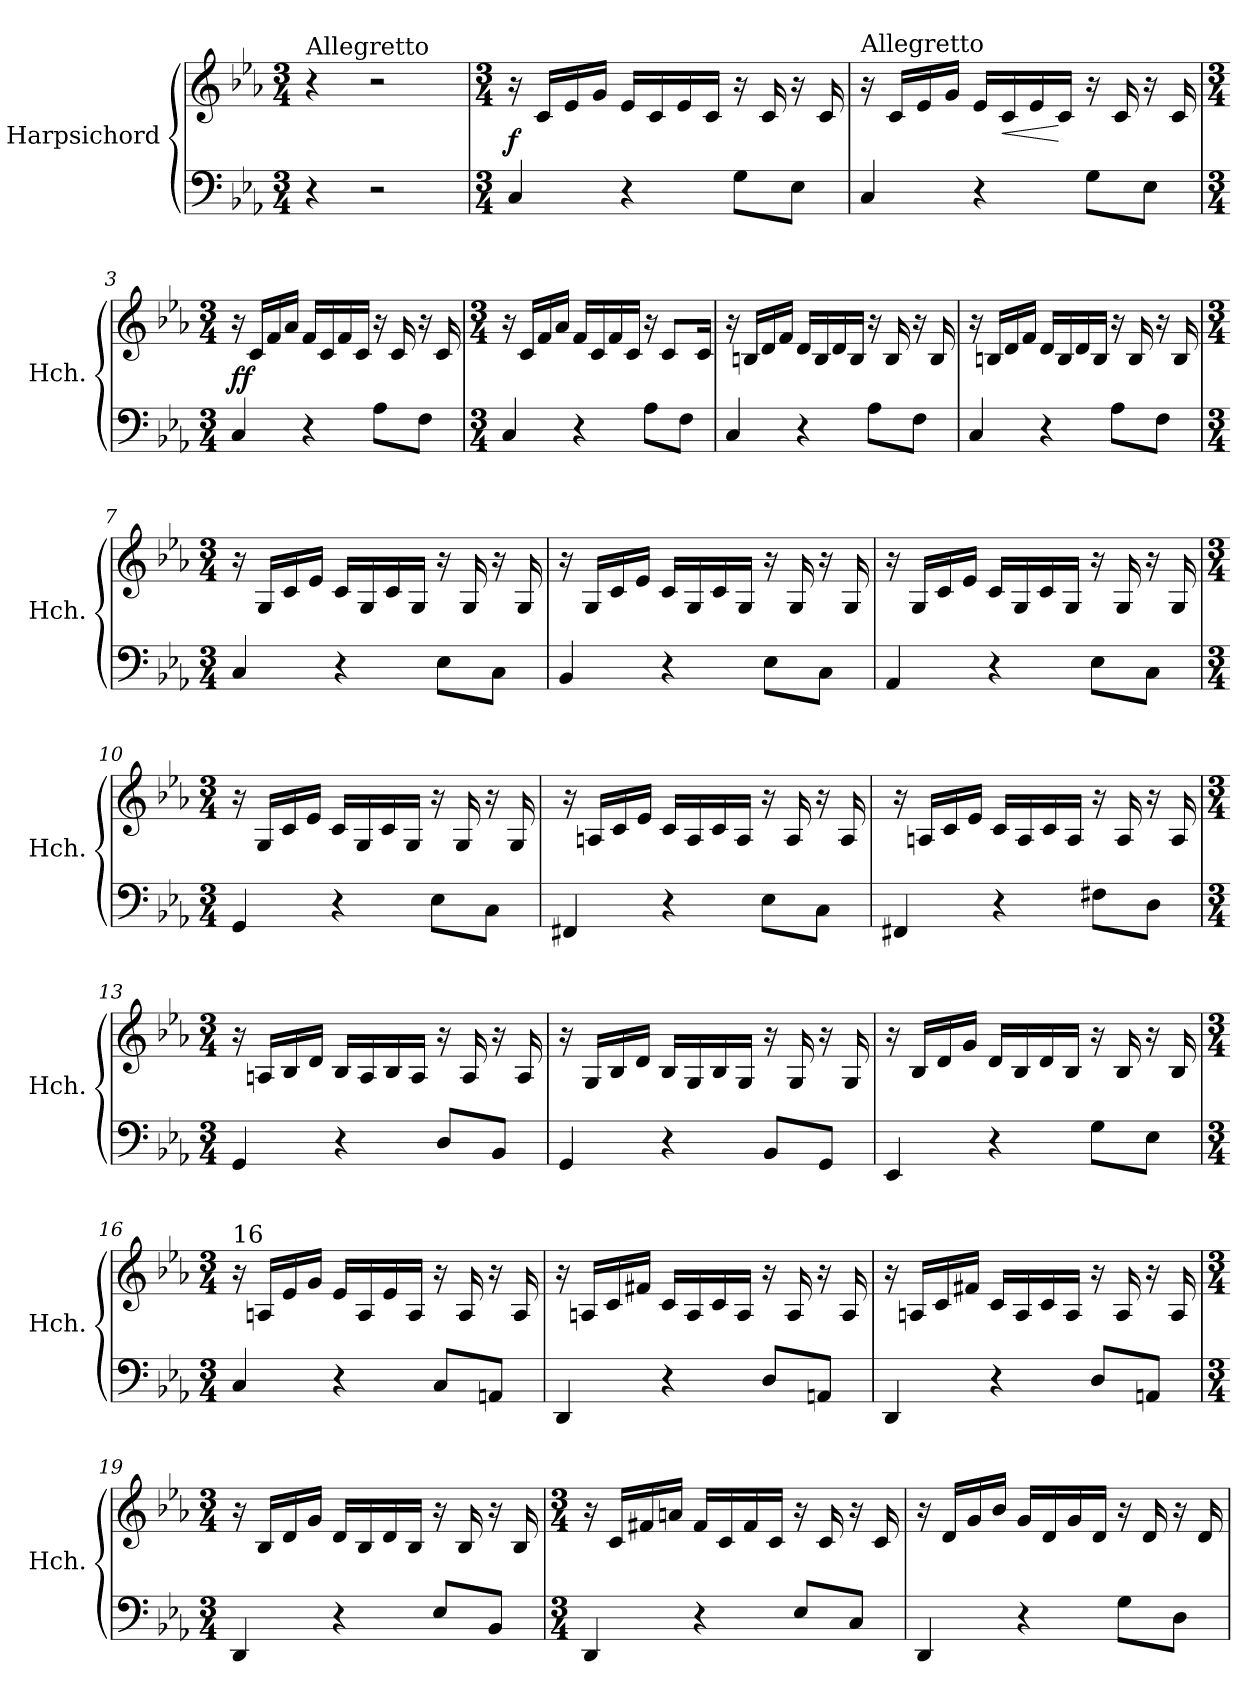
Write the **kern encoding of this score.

**kern	**kern	**dynam
*part1	*part1	*part1
*staff2	*staff1	*staff1/2
*I"Harpsichord	*	*
*I'Hch.	*	*
*clefF4	*clefG2	*
*k[b-e-a-]	*k[b-e-a-]	*
*E-:	*E-:	*
*M3/4	*M3/4	*
=	=	=
!	!LO:TX:a:t=Allegretto	!
4r	4r	.
2r	2r	.
=1	=1	=1
*M3/4	*M3/4	*
!	!	!LO:DY:a=2
4C/	16r	f
.	16c/LL	.
.	16e-/	.
.	16g/JJ	.
4r	16e-/LL	.
.	16c/	.
.	16e-/	.
.	16c/JJ	.
8G\L	16r	.
.	16c/	.
8E-\J	16r	.
.	16c/	.
=2	=2	=2
!	!LO:TX:a:t=Allegretto	!
4C/	16r	.
.	16c/LL	.
.	16e-/	.
.	16g/JJ	.
4r	16e-/LL	.
!	!	!LO:HP:b
.	16c/	<
.	16e-/	.
.	16c/JJ	[
8G\L	16r	.
.	16c/	.
8E-\J	16r	.
.	16c/	.
=3	=3	=3
*M3/4	*M3/4	*
!	!	!LO:DY:a=2
4C/	16r	ff
.	16c/LL	.
.	16f/	.
.	16a-/JJ	.
4r	16f/LL	.
.	16c/	.
.	16f/	.
.	16c/JJ	.
8A-\L	16r	.
.	16c/	.
8F\J	16r	.
.	16c/	.
!!LO:LB:g=z
=4	=4	=4
*M3/4	*M3/4	*
4C/	16r	.
.	16c/LL	.
.	16f/	.
.	16a-/JJ	.
4r	16f/LL	.
.	16c/	.
.	16f/	.
.	16c/JJ	.
8A-\L	16r	.
.	8c/L	.
8F\J	.	.
.	16c/Jk	.
=5	=5	=5
4C/	16r	.
.	16Bn/LL	.
.	16d/	.
.	16f/JJ	.
4r	16d/LL	.
.	16B/	.
.	16d/	.
.	16B/JJ	.
8A-\L	16r	.
.	16B/	.
8F\J	16r	.
.	16B/	.
=6	=6	=6
4C/	16r	.
.	16Bn/LL	.
.	16d/	.
.	16f/JJ	.
4r	16d/LL	.
.	16B/	.
.	16d/	.
.	16B/JJ	.
8A-\L	16r	.
.	16B/	.
8F\J	16r	.
.	16B/	.
!!LO:LB:g=z
=7	=7	=7
*M3/4	*M3/4	*
4C/	16r	.
.	16G/LL	.
.	16c/	.
.	16e-/JJ	.
4r	16c/LL	.
.	16G/	.
.	16c/	.
.	16G/JJ	.
8E-\L	16r	.
.	16G/	.
8C\J	16r	.
.	16G/	.
=8	=8	=8
4BB-/	16r	.
.	16G/LL	.
.	16c/	.
.	16e-/JJ	.
4r	16c/LL	.
.	16G/	.
.	16c/	.
.	16G/JJ	.
8E-\L	16r	.
.	16G/	.
8C\J	16r	.
.	16G/	.
=9	=9	=9
4AA-/	16r	.
.	16G/LL	.
.	16c/	.
.	16e-/JJ	.
4r	16c/LL	.
.	16G/	.
.	16c/	.
.	16G/JJ	.
8E-\L	16r	.
.	16G/	.
8C\J	16r	.
.	16G/	.
!!LO:LB:g=z
=10	=10	=10
*M3/4	*M3/4	*
4GG/	16r	.
.	16G/LL	.
.	16c/	.
.	16e-/JJ	.
4r	16c/LL	.
.	16G/	.
.	16c/	.
.	16G/JJ	.
8E-\L	16r	.
.	16G/	.
8C\J	16r	.
.	16G/	.
=11	=11	=11
4FF#X/	16r	.
.	16An/LL	.
.	16c/	.
.	16e-/JJ	.
4r	16c/LL	.
.	16A/	.
.	16c/	.
.	16A/JJ	.
8E-\L	16r	.
.	16A/	.
8C\J	16r	.
.	16A/	.
=12	=12	=12
4FF#X/	16r	.
.	16An/LL	.
.	16c/	.
.	16e-/JJ	.
4r	16c/LL	.
.	16A/	.
.	16c/	.
.	16A/JJ	.
8F#X\L	16r	.
.	16A/	.
8D\J	16r	.
.	16A/	.
!!LO:LB:g=z
=13	=13	=13
*M3/4	*M3/4	*
4GG/	16r	.
.	16An/LL	.
.	16B-/	.
.	16d/JJ	.
4r	16B-/LL	.
.	16A/	.
.	16B-/	.
.	16A/JJ	.
8D/L	16r	.
.	16A/	.
8BB-/J	16r	.
.	16A/	.
=14	=14	=14
4GG/	16r	.
.	16G/LL	.
.	16B-/	.
.	16d/JJ	.
4r	16B-/LL	.
.	16G/	.
.	16B-/	.
.	16G/JJ	.
8BB-/L	16r	.
.	16G/	.
8GG/J	16r	.
.	16G/	.
=15	=15	=15
4EE-/	16r	.
.	16B-/LL	.
.	16d/	.
.	16g/JJ	.
4r	16d/LL	.
.	16B-/	.
.	16d/	.
.	16B-/JJ	.
8G\L	16r	.
.	16B-/	.
8E-\J	16r	.
.	16B-/	.
!!LO:LB:g=z
=16	=16	=16
*M3/4	*M3/4	*
!	!LO:TX:a:t=16	!
4C/	16r	.
.	16An/LL	.
.	16e-/	.
.	16g/JJ	.
4r	16e-/LL	.
.	16A/	.
.	16e-/	.
.	16A/JJ	.
8C/L	16r	.
.	16A/	.
8AAn/J	16r	.
.	16A/	.
=17	=17	=17
4DD/	16r	.
.	16An/LL	.
.	16c/	.
.	16f#X/JJ	.
4r	16c/LL	.
.	16A/	.
.	16c/	.
.	16A/JJ	.
8D/L	16r	.
.	16A/	.
8AAn/J	16r	.
.	16A/	.
=18	=18	=18
4DD/	16r	.
.	16An/LL	.
.	16c/	.
.	16f#X/JJ	.
4r	16c/LL	.
.	16A/	.
.	16c/	.
.	16A/JJ	.
8D/L	16r	.
.	16A/	.
8AAn/J	16r	.
.	16A/	.
!!LO:PB:g=z
=19	=19	=19
*M3/4	*M3/4	*
4DD/	16r	.
.	16B-/LL	.
.	16d/	.
.	16g/JJ	.
4r	16d/LL	.
.	16B-/	.
.	16d/	.
.	16B-/JJ	.
8E-/L	16r	.
.	16B-/	.
8BB-/J	16r	.
.	16B-/	.
=20	=20	=20
*M3/4	*M3/4	*
4DD/	16r	.
.	16c/LL	.
.	16f#X/	.
.	16an/JJ	.
4r	16f#/LL	.
.	16c/	.
.	16f#/	.
.	16c/JJ	.
8E-/L	16r	.
.	16c/	.
8C/J	16r	.
.	16c/	.
=21	=21	=21
4DD/	16r	.
.	16d/LL	.
.	16g/	.
.	16b-/JJ	.
4r	16g/LL	.
.	16d/	.
.	16g/	.
.	16d/JJ	.
8G\L	16r	.
.	16d/	.
8D\J	16r	.
.	16d/	.
=	=	=
*-	*-	*-
